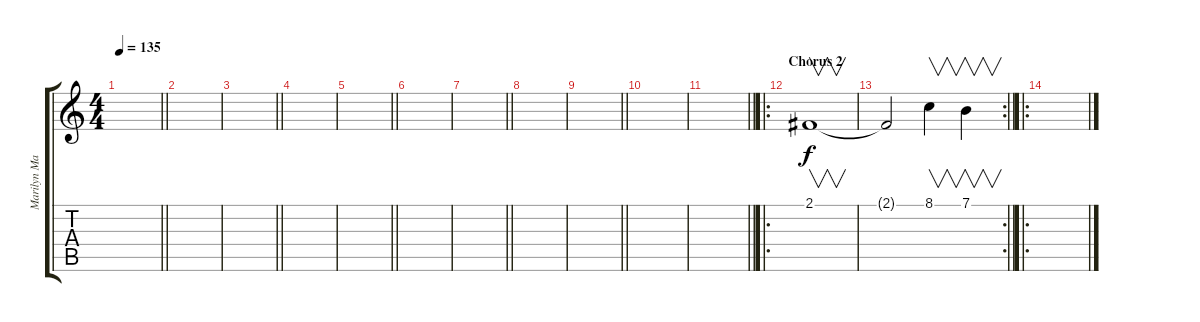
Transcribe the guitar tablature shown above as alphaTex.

\track ("Marilyn Manson (loops)" "Marilyn Ma") {instrument telephonering}
\staff {score tabs}
\tuning (E4 B3 G3 D3 A2 E2) {hide}
\ts (4 4)
\tempo 135
\clef g2
\barLineRight lightlight
\ks c
|
|
\barLineRight lightlight
|
|
\barLineRight lightlight
|
|
\barLineRight lightlight
|
|
\barLineRight lightlight
|
|
\barLineRight lightlight
|
\ro
\section ("" "Chorus 2")
2.1.1{v instrument drawbarorgan} |
\rc 2
\barLineRight lightlight
2.1{t}.2 8.1.4{v} 7.1.4{v} |
\ro
